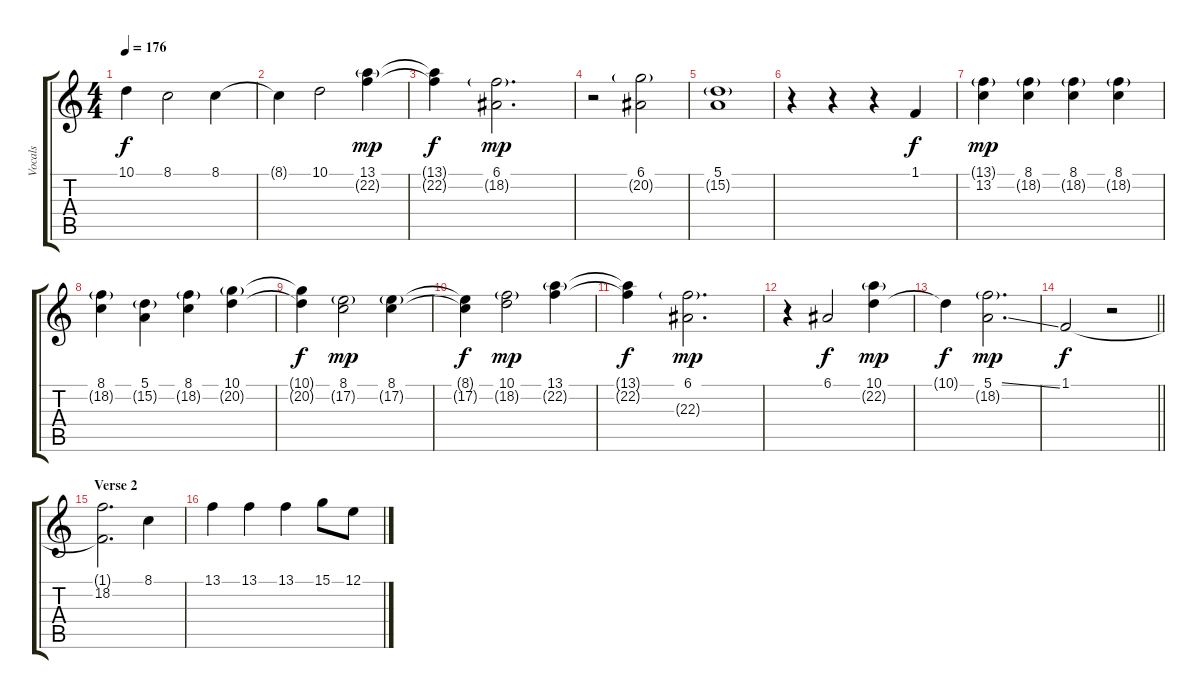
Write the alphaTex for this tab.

\track ("Vocals" "Vocals") {instrument lead6voice}
\staff {score tabs}
\tuning (E4 B3 G3 D3 A2 E2) {hide}
\ts (4 4)
\tempo 176
\clef g2
\ks c
10.1{t}.4{dy f} 8.1.2 8.1.4 |
8.1{t}.4 10.1.2 (13.1 22.2{g}).4{dy mp} |
(13.1{t} 22.2{t}).4{dy f} (6.1 18.2{g}).2{d dy mp} |
r.2 (6.1 20.2{g}).2 |
(5.1 15.2{g}).1 |
r.4 r.4 r.4 1.1.4{dy f} |
(13.1{g} 13.2).4{dy mp} (8.1 18.2{g}).4 (8.1 18.2{g}).4 (8.1 18.2{g}).4 |
(8.1 18.2{g}).4 (5.1 15.2{g}).4 (8.1 18.2{g}).4 (10.1 20.2{g}).4 |
(10.1{t} 20.2{t}).4{dy f} (8.1 17.2{g}).2{dy mp} (8.1 17.2{g}).4 |
(8.1{t} 17.2{t}).4{dy f} (10.1 18.2{g}).2{dy mp} (13.1 22.2{g}).4 |
(13.1{t} 22.2{t}).4{dy f} (6.1 22.3{g}).2{d dy mp} |
r.4 6.1.2{dy f} (10.1 22.2{g}).4{dy mp} |
10.1{t}.4{dy f} (5.1{ss} 18.2{g}).2{d dy mp} |
\barLineRight lightlight
1.1.2{dy f} r.2 |
\section ("" "Verse 2")
(1.1{t} 18.2).2{d} 8.1.4 |
13.1.4 13.1.4 13.1.4 15.1.8 12.1.8
